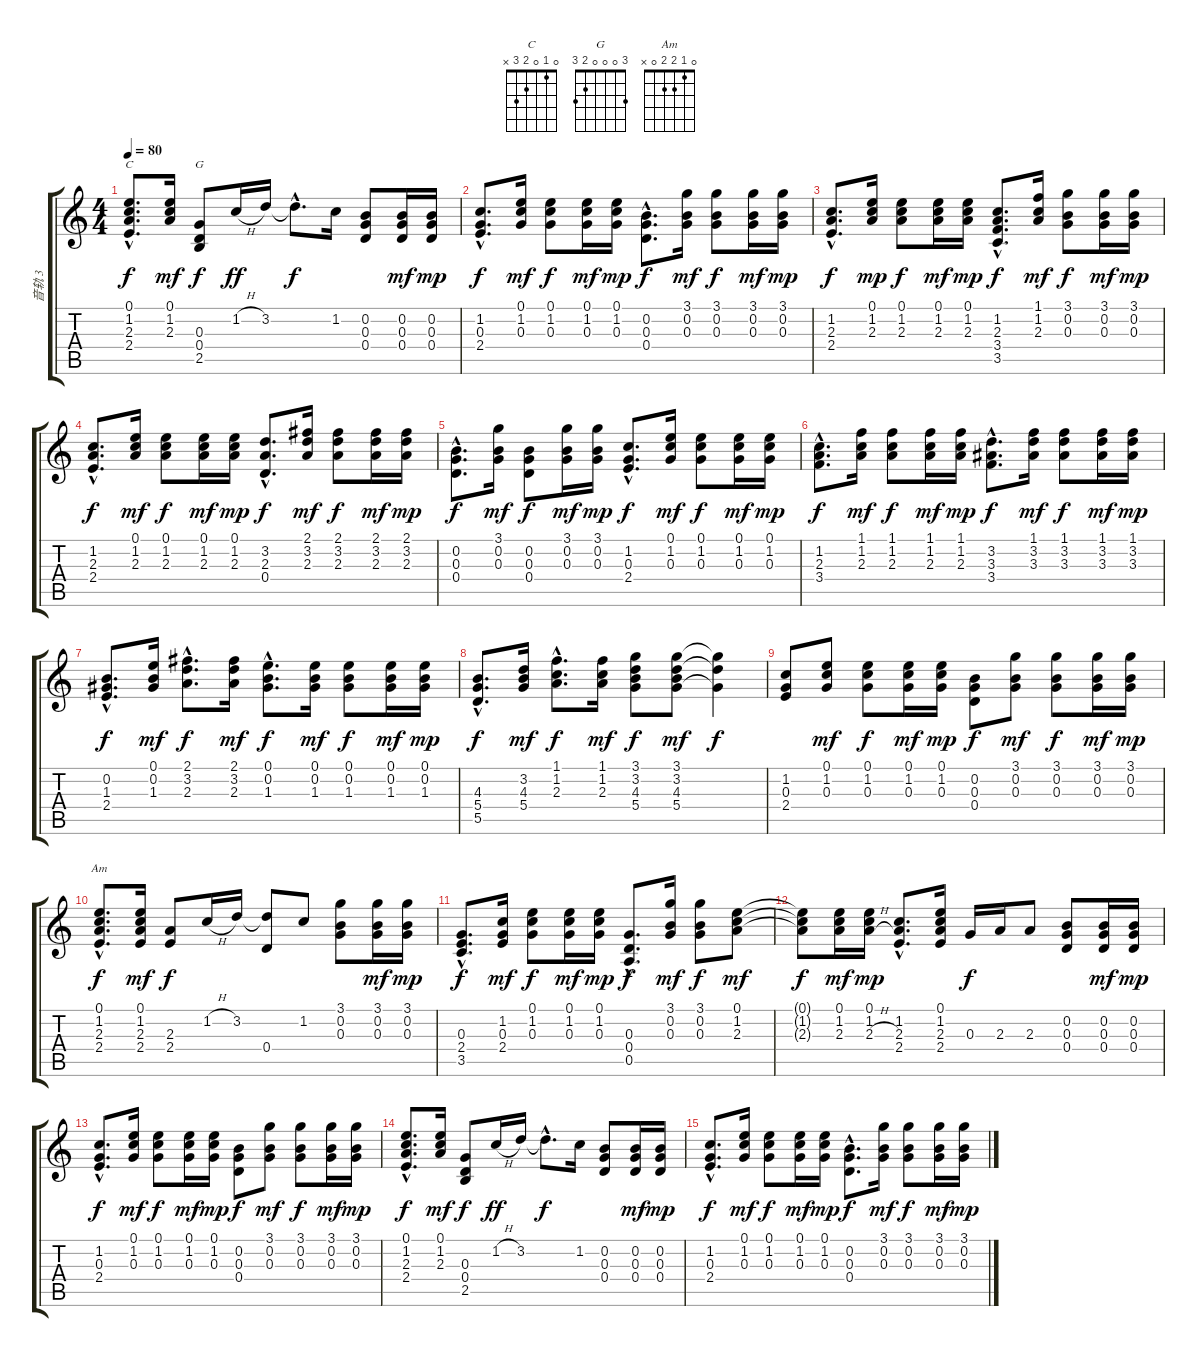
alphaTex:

\track ("音轨 3" "音轨 3") {instrument acousticguitarnylon}
\staff {score tabs}
\tuning (E4 B3 G3 D3 A2 E2) {hide}
\chord ("C" 0 1 0 2 3 x)
\chord ("G" 3 0 0 0 2 3)
\chord ("Am" 0 1 2 2 0 x)
\ts (4 4)
\tempo 80
\clef g2
\ks c
(0.1{hac} 1.2{hac} 2.3{hac} 2.4{hac}).8{d ch "C" dy f} (0.1 1.2 2.3).16{dy mf} (0.3 0.4 2.5).8{ch "G" dy f} 1.2{h}.16{dy ff} 3.2.16 3.2{hac t}.8{d dy f} 1.2.16 (0.2 0.3 0.4).8 (0.2 0.3 0.4).16{dy mf} (0.2 0.3 0.4).16{dy mp} |
(1.2{hac} 0.3{hac} 2.4{hac}).8{d dy f} (0.1 1.2 0.3).16{dy mf} (0.1 1.2 0.3).8{dy f} (0.1 1.2 0.3).16{dy mf} (0.1 1.2 0.3).16{dy mp} (0.2{hac} 0.3{hac} 0.4{hac}).8{d dy f} (3.1 0.2 0.3).16{dy mf} (3.1 0.2 0.3).8{dy f} (3.1 0.2 0.3).16{dy mf} (3.1 0.2 0.3).16{dy mp} |
(1.2{hac} 2.3{hac} 2.4{hac}).8{d dy f} (0.1 1.2 2.3).16{dy mp} (0.1 1.2 2.3).8{dy f} (0.1 1.2 2.3).16{dy mf} (0.1 1.2 2.3).16{dy mp} (1.2{hac} 2.3{hac} 3.4{hac} 3.5{hac}).8{d dy f} (1.1 1.2 2.3).16{dy mf} (3.1 0.2 0.3).8{dy f} (3.1 0.2 0.3).16{dy mf} (3.1 0.2 0.3).16{dy mp} |
(1.2{hac} 2.3{hac} 2.4{hac}).8{d dy f} (0.1 1.2 2.3).16{dy mf} (0.1 1.2 2.3).8{dy f} (0.1 1.2 2.3).16{dy mf} (0.1 1.2 2.3).16{dy mp} (3.2{hac} 2.3{hac} 0.4{hac}).8{d dy f} (2.1 3.2 2.3).16{dy mf} (2.1 3.2 2.3).8{dy f} (2.1 3.2 2.3).16{dy mf} (2.1 3.2 2.3).16{dy mp} |
(0.2{hac} 0.3{hac} 0.4{hac}).8{d dy f} (3.1 0.2 0.3).16{dy mf} (0.2 0.3 0.4).8{dy f} (3.1 0.2 0.3).16{dy mf} (3.1 0.2 0.3).16{dy mp} (1.2{hac} 0.3{hac} 2.4{hac}).8{d dy f} (0.1 1.2 0.3).16{dy mf} (0.1 1.2 0.3).8{dy f} (0.1 1.2 0.3).16{dy mf} (0.1 1.2 0.3).16{dy mp} |
(1.2{hac} 2.3{hac} 3.4{hac}).8{d dy f} (1.1 1.2 2.3).16{dy mf} (1.1 1.2 2.3).8{dy f} (1.1 1.2 2.3).16{dy mf} (1.1 1.2 2.3).16{dy mp} (3.2{hac} 3.3{hac} 3.4{hac}).8{d dy f} (1.1 3.2 3.3).16{dy mf} (1.1 3.2 3.3).8{dy f} (1.1 3.2 3.3).16{dy mf} (1.1 3.2 3.3).16{dy mp} |
(0.2{hac} 1.3{hac} 2.4{hac}).8{d dy f} (0.1 0.2 1.3).16{dy mf} (2.1{hac} 3.2{hac} 2.3{hac}).8{d dy f} (2.1 3.2 2.3).16{dy mf} (0.1{hac} 0.2{hac} 1.3{hac}).8{d dy f} (0.1 0.2 1.3).16{dy mf} (0.1 0.2 1.3).8{dy f} (0.1 0.2 1.3).16{dy mf} (0.1 0.2 1.3).16{dy mp} |
(4.3{hac} 5.4{hac} 5.5{hac}).8{d dy f} (3.2 4.3 5.4).16{dy mf} (1.1{hac} 1.2{hac} 2.3{hac}).8{d dy f} (1.1 1.2 2.3).16{dy mf} (3.1 3.2 4.3 5.4).8{dy f} (3.1 3.2 4.3 5.4).8{dy mf} (3.1{t} 3.2{t} 5.4{t}).4{dy f} |
(1.2 0.3 2.4).8 (0.1 1.2 0.3).8{dy mf} (0.1 1.2 0.3).8{dy f} (0.1 1.2 0.3).16{dy mf} (0.1 1.2 0.3).16{dy mp} (0.2 0.3 0.4).8{dy f} (3.1 0.2 0.3).8{dy mf} (3.1 0.2 0.3).8{dy f} (3.1 0.2 0.3).16{dy mf} (3.1 0.2 0.3).16{dy mp} |
(0.1{hac} 1.2{hac} 2.3{hac} 2.4{hac}).8{d ch "Am" dy f} (0.1 1.2 2.3 2.4).16{dy mf} (2.3 2.4).8{dy f} 1.2{h}.16 3.2.16 (3.2{t} 0.4).8 1.2.8 (3.1 0.2 0.3).8 (3.1 0.2 0.3).16{dy mf} (3.1 0.2 0.3).16{dy mp} |
(0.3{hac} 2.4{hac} 3.5{hac}).8{d dy f} (1.2 0.3 2.4).16{dy mf} (0.1 1.2 0.3).8{dy f} (0.1 1.2 0.3).16{dy mf} (0.1 1.2 0.3).16{dy mp} (0.3{hac} 0.4{hac} 0.5{hac}).8{d dy f} (3.1 0.2 0.3).16{dy mf} (3.1 0.2 0.3).8{dy f} (0.1 1.2 2.3).8{dy mf} |
(0.1{t} 1.2{t} 2.3{t}).8{dy f} (0.1 1.2 2.3).16{dy mf} (0.1 1.2 2.3{h}).16{dy mp} (1.2{hac} 2.3{hac} 2.4{hac}).8{d} (0.1 1.2 2.3 2.4).16 0.3.16{dy f} 2.3.16 2.3.8 (0.2 0.3 0.4).8 (0.2 0.3 0.4).16{dy mf} (0.2 0.3 0.4).16{dy mp} |
(1.2{hac} 0.3{hac} 2.4{hac}).8{d dy f} (0.1 1.2 0.3).16{dy mf} (0.1 1.2 0.3).8{dy f} (0.1 1.2 0.3).16{dy mf} (0.1 1.2 0.3).16{dy mp} (0.2 0.3 0.4).8{dy f} (3.1 0.2 0.3).8{dy mf} (3.1 0.2 0.3).8{dy f} (3.1 0.2 0.3).16{dy mf} (3.1 0.2 0.3).16{dy mp} |
(0.1{hac} 1.2{hac} 2.3{hac} 2.4{hac}).8{d dy f} (0.1 1.2 2.3).16{dy mf} (0.3 0.4 2.5).8{dy f} 1.2{h}.16{dy ff} 3.2.16 3.2{hac t}.8{d dy f} 1.2.16 (0.2 0.3 0.4).8 (0.2 0.3 0.4).16{dy mf} (0.2 0.3 0.4).16{dy mp} |
(1.2{hac} 0.3{hac} 2.4{hac}).8{d dy f} (0.1 1.2 0.3).16{dy mf} (0.1 1.2 0.3).8{dy f} (0.1 1.2 0.3).16{dy mf} (0.1 1.2 0.3).16{dy mp} (0.2{hac} 0.3{hac} 0.4{hac}).8{d dy f} (3.1 0.2 0.3).16{dy mf} (3.1 0.2 0.3).8{dy f} (3.1 0.2 0.3).16{dy mf} (3.1 0.2 0.3).16{dy mp}
